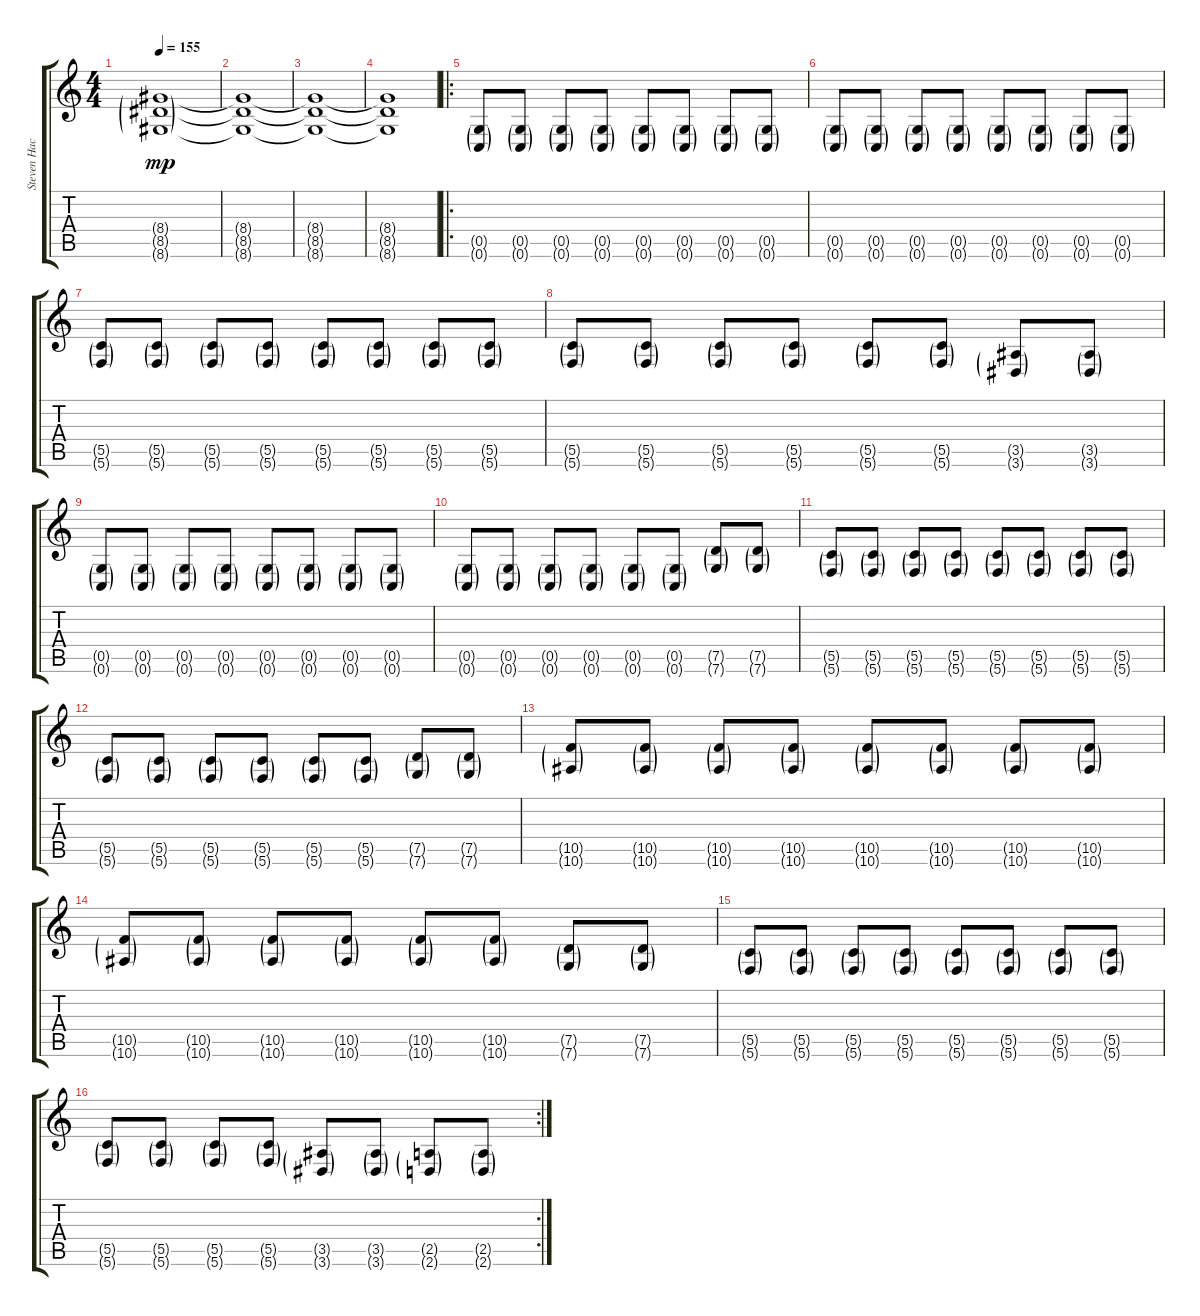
\track ("Steven Hackney 2" "Steven Hac") {instrument distortionguitar}
\staff {score tabs}
\tuning (D4 A3 F3 C3 G2 C2) {hide}
\ts (4 4)
\tempo 155
\clef g2
\ks c
(8.4{g} 8.5{g} 8.6{g}).1{dy mp} |
(8.4{t} 8.5{t} 8.6{t}).1 |
(8.4{t} 8.5{t} 8.6{t}).1 |
(8.4{t} 8.5{t} 8.6{t}).1 |
\ro
(0.5{g} 0.6{g}).8 (0.5{g} 0.6{g}).8 (0.5{g} 0.6{g}).8 (0.5{g} 0.6{g}).8 (0.5{g} 0.6{g}).8 (0.5{g} 0.6{g}).8 (0.5{g} 0.6{g}).8 (0.5{g} 0.6{g}).8 |
(0.5{g} 0.6{g}).8 (0.5{g} 0.6{g}).8 (0.5{g} 0.6{g}).8 (0.5{g} 0.6{g}).8 (0.5{g} 0.6{g}).8 (0.5{g} 0.6{g}).8 (0.5{g} 0.6{g}).8 (0.5{g} 0.6{g}).8 |
(5.5{g} 5.6{g}).8 (5.5{g} 5.6{g}).8 (5.5{g} 5.6{g}).8 (5.5{g} 5.6{g}).8 (5.5{g} 5.6{g}).8 (5.5{g} 5.6{g}).8 (5.5{g} 5.6{g}).8 (5.5{g} 5.6{g}).8 |
(5.5{g} 5.6{g}).8 (5.5{g} 5.6{g}).8 (5.5{g} 5.6{g}).8 (5.5{g} 5.6{g}).8 (5.5{g} 5.6{g}).8 (5.5{g} 5.6{g}).8 (3.5{g} 3.6{g}).8 (3.5{g} 3.6{g}).8 |
(0.5{g} 0.6{g}).8 (0.5{g} 0.6{g}).8 (0.5{g} 0.6{g}).8 (0.5{g} 0.6{g}).8 (0.5{g} 0.6{g}).8 (0.5{g} 0.6{g}).8 (0.5{g} 0.6{g}).8 (0.5{g} 0.6{g}).8 |
(0.5{g} 0.6{g}).8 (0.5{g} 0.6{g}).8 (0.5{g} 0.6{g}).8 (0.5{g} 0.6{g}).8 (0.5{g} 0.6{g}).8 (0.5{g} 0.6{g}).8 (7.5{g} 7.6{g}).8 (7.5{g} 7.6{g}).8 |
(5.5{g} 5.6{g}).8 (5.5{g} 5.6{g}).8 (5.5{g} 5.6{g}).8 (5.5{g} 5.6{g}).8 (5.5{g} 5.6{g}).8 (5.5{g} 5.6{g}).8 (5.5{g} 5.6{g}).8 (5.5{g} 5.6{g}).8 |
(5.5{g} 5.6{g}).8 (5.5{g} 5.6{g}).8 (5.5{g} 5.6{g}).8 (5.5{g} 5.6{g}).8 (5.5{g} 5.6{g}).8 (5.5{g} 5.6{g}).8 (7.5{g} 7.6{g}).8 (7.5{g} 7.6{g}).8 |
(10.5{g} 10.6{g}).8 (10.5{g} 10.6{g}).8 (10.5{g} 10.6{g}).8 (10.5{g} 10.6{g}).8 (10.5{g} 10.6{g}).8 (10.5{g} 10.6{g}).8 (10.5{g} 10.6{g}).8 (10.5{g} 10.6{g}).8 |
(10.5{g} 10.6{g}).8 (10.5{g} 10.6{g}).8 (10.5{g} 10.6{g}).8 (10.5{g} 10.6{g}).8 (10.5{g} 10.6{g}).8 (10.5{g} 10.6{g}).8 (7.5{g} 7.6{g}).8 (7.5{g} 7.6{g}).8 |
(5.5{g} 5.6{g}).8 (5.5{g} 5.6{g}).8 (5.5{g} 5.6{g}).8 (5.5{g} 5.6{g}).8 (5.5{g} 5.6{g}).8 (5.5{g} 5.6{g}).8 (5.5{g} 5.6{g}).8 (5.5{g} 5.6{g}).8 |
\rc 2
(5.5{g} 5.6{g}).8 (5.5{g} 5.6{g}).8 (5.5{g} 5.6{g}).8 (5.5{g} 5.6{g}).8 (3.5{g} 3.6{g}).8 (3.5{g} 3.6{g}).8 (2.5{g} 2.6{g}).8 (2.5{g} 2.6{g}).8
